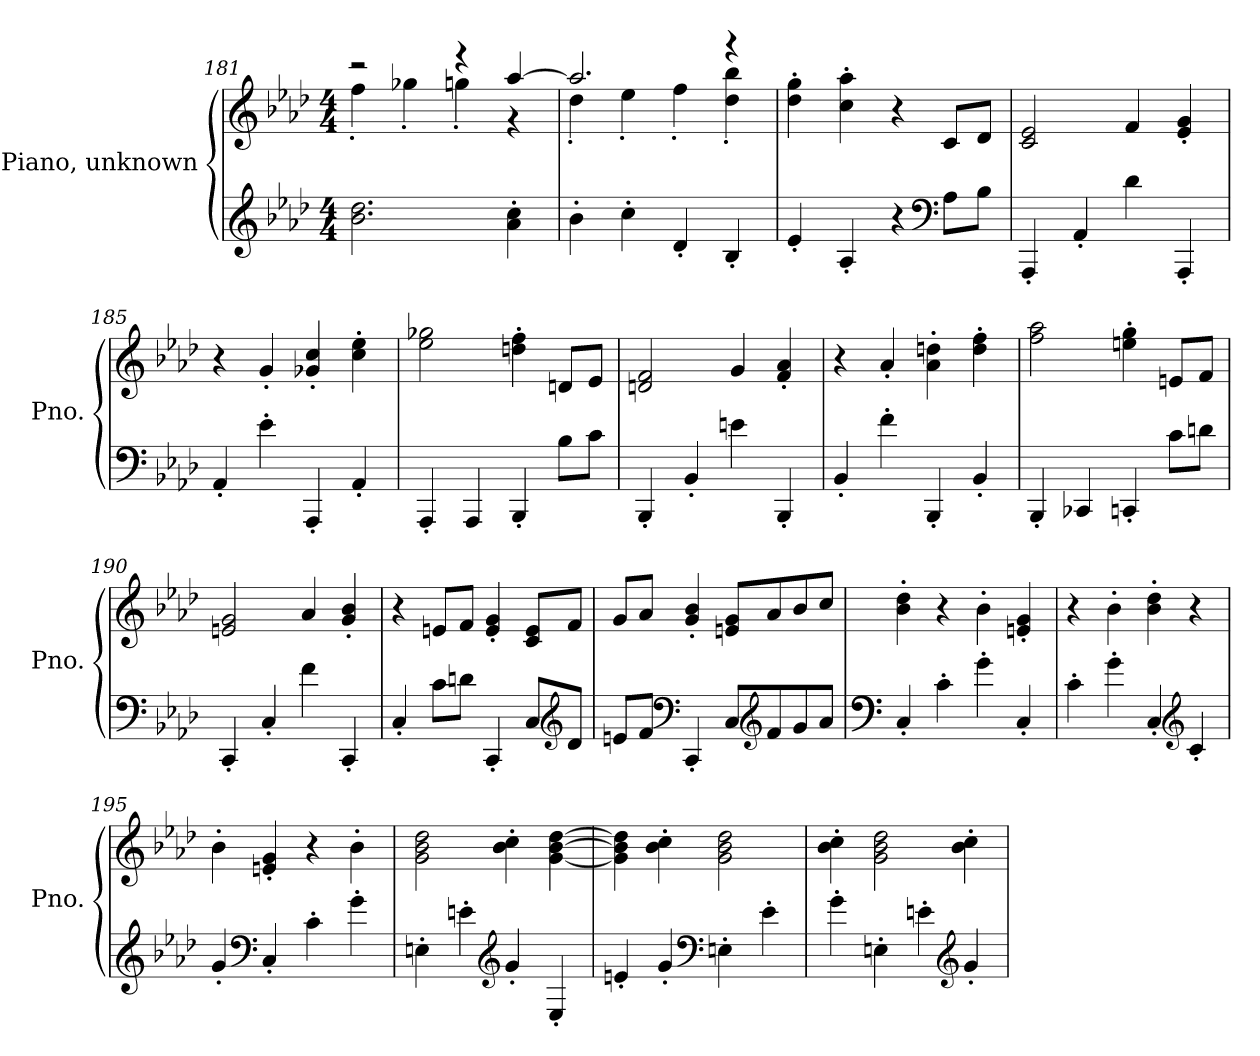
**kern	**kern
*part1	*part1
*staff2	*staff1
*I"Piano, unknown	*
*I'Pno.	*
!!LO:LB:g=z
*clefG2	*clefG2
*k[b-e-a-d-]	*k[b-e-a-d-]
*M4/4	*M4/4
=181	=181
*	*^
2.b-\ 2.dd-\	2r	4ff'\
.	.	4gg-X'\
.	4r	4ggn'\
4a-\' 4cc\'	[4aa-/	4r
=182	=182	=182
4b-'\	2.aa-/]	4dd-'\
4cc'\	.	4ee-'\
4d-'/	.	4ff'\
4B-'/	4r	4dd-\' 4bb-\'
*	*v	*v
=183	=183
4e-'/	4dd-\' 4gg\'
4A-'/	4cc\' 4aa-\'
4r	4r
*clefF4	*
8A-\L	8c/L
8B-\J	8d-/J
=184	=184
4AAA-'/	2c/ 2e-/
4AA-'/	.
4d-\	4f/
4AAA-'/	4e-/' 4g/'
=185	=185
4AA-'/	4r
4e-'\	4g'/
4AAA-'/	4g-X/' 4cc/'
4AA-'/	4cc\' 4ee-\'
=186	=186
4AAA-'/	2ee-\ 2gg-X\
4AAA-/	.
4BBB-'/	4ddn\' 4ff\'
8B-\L	8dn/L
8c\J	8e-/J
=187	=187
4BBB-'/	2dn/ 2f/
4BB-'/	.
4en\	4g/
4BBB-'/	4f/' 4a-/'
!!LO:LB:g=z
=188	=188
4BB-'/	4r
4f'\	4a-'/
4BBB-'/	4a-\' 4ddn\'
4BB-'/	4dd\' 4ff\'
=189	=189
4BBB-'/	2ff\ 2aa-\
4CC-X/	.
4CCn'/	4een\' 4gg\'
8c\L	8en/L
8dn\J	8f/J
=190	=190
4CC'/	2en/ 2g/
4C'/	.
4f\	4a-/
4CC'/	4g/' 4b-/'
=191	=191
4C'/	4r
8c\L	8en/L
8dn\J	8f/J
4CC'/	4e/' 4g/'
8C/L	8c/ 8e/L
*clefG2	*
8d/J	8f/J
=192	=192
8en/L	8g/L
8f/J	8a-/J
*clefF4	*
4CC'/	4g/' 4b-/'
8C/L	8en/ 8g/L
*clefG2	*
8f/	8a-/
8g/	8b-/
8a-/J	8cc/J
!!LO:LB:g=z
=193	=193
*clefF4	*
4C'/	4b-\' 4dd-\'
4c'\	4r
4g'\	4b-'\
4C'/	4en/' 4g/'
=194	=194
4c'\	4r
4g'\	4b-'\
4C'/	4b-\' 4dd-\'
*clefG2	*
4c'/	4r
=195	=195
4g'/	4b-'\
*clefF4	*
4C'/	4en/' 4g/'
4c'\	4r
4g'\	4b-'\
=196	=196
4En'\	2g\ 2b-\ 2dd-\
4en'\	.
*clefG2	*
4g'/	4b-\' 4cc\'
4E'/	[4g\ [4b-\ [4dd-\
=197	=197
4en'/	4g\] 4b-\] 4dd-\]
4g'/	4b-\' 4cc\'
*clefF4	*
4En'\	2g\ 2b-\ 2dd-\
4e'\	.
!!LO:LB:g=z
=198	=198
4g'\	4b-\' 4cc\'
4En'\	2g\ 2b-\ 2dd-\
4en'\	.
*clefG2	*
4g'/	4b-\' 4cc\'
=	=
*-	*-
